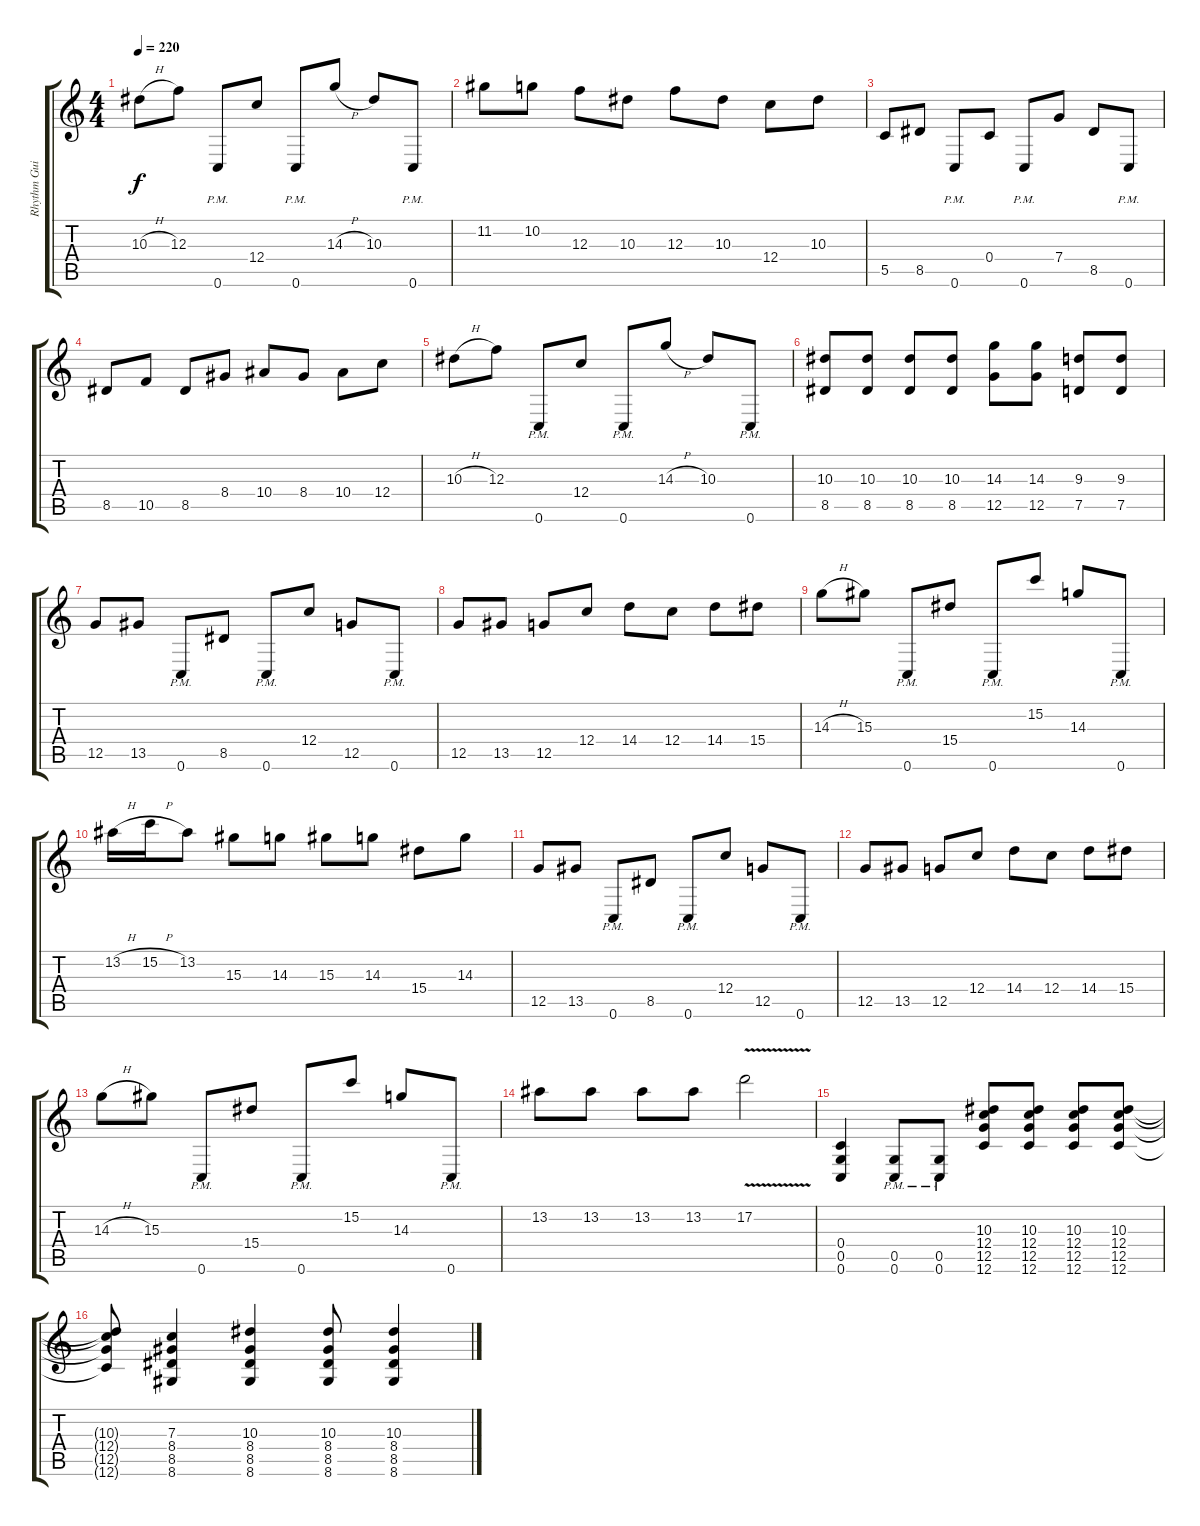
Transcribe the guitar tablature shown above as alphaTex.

\track ("Rhythm Guitar 2" "Rhythm Gui") {instrument distortionguitar}
\staff {score tabs}
\tuning (D4 A3 F3 C3 G2 C2) {hide}
\ts (4 4)
\tempo 220
\clef g2
\ks c
10.3{h}.8{dy f} 12.3.8 0.6{pm}.8 12.4.8 0.6{pm}.8 14.3{h}.8 10.3.8 0.6{pm}.8 |
11.2.8 10.2.8 12.3.8 10.3.8 12.3.8 10.3.8 12.4.8 10.3.8 |
5.5.8 8.5.8 0.6{pm}.8 0.4.8 0.6{pm}.8 7.4.8 8.5.8 0.6{pm}.8 |
8.5.8 10.5.8 8.5.8 8.4.8 10.4.8 8.4.8 10.4.8 12.4.8 |
10.3{h}.8 12.3.8 0.6{pm}.8 12.4.8 0.6{pm}.8 14.3{h}.8 10.3.8 0.6{pm}.8 |
(10.3 8.5).8 (10.3 8.5).8 (10.3 8.5).8 (10.3 8.5).8 (14.3 12.5).8 (14.3 12.5).8 (9.3 7.5).8 (9.3 7.5).8 |
12.5.8 13.5.8 0.6{pm}.8 8.5.8 0.6{pm}.8 12.4.8 12.5.8 0.6{pm}.8 |
12.5.8 13.5.8 12.5.8 12.4.8 14.4.8 12.4.8 14.4.8 15.4.8 |
14.3{h}.8 15.3.8 0.6{pm}.8 15.4.8 0.6{pm}.8 15.2.8 14.3.8 0.6{pm}.8 |
13.2{h}.16 15.2{h}.16 13.2.8 15.3.8 14.3.8 15.3.8 14.3.8 15.4.8 14.3.8 |
12.5.8 13.5.8 0.6{pm}.8 8.5.8 0.6{pm}.8 12.4.8 12.5.8 0.6{pm}.8 |
12.5.8 13.5.8 12.5.8 12.4.8 14.4.8 12.4.8 14.4.8 15.4.8 |
14.3{h}.8 15.3.8 0.6{pm}.8 15.4.8 0.6{pm}.8 15.2.8 14.3.8 0.6{pm}.8 |
13.2.8 13.2.8 13.2.8 13.2.8 17.2{v}.2 |
(0.4 0.5 0.6).4 (0.5{pm} 0.6{pm}).8 (0.5{pm} 0.6{pm}).8 (10.3 12.4 12.5 12.6).8 (10.3 12.4 12.5 12.6).8 (10.3 12.4 12.5 12.6).8 (10.3 12.4 12.5 12.6).8 |
(10.3{t} 12.4{t} 12.5{t} 12.6{t}).8 (7.3 8.4 8.5 8.6).4 (10.3 8.4 8.5 8.6).4 (10.3 8.4 8.5 8.6).8 (10.3 8.4 8.5 8.6).4
